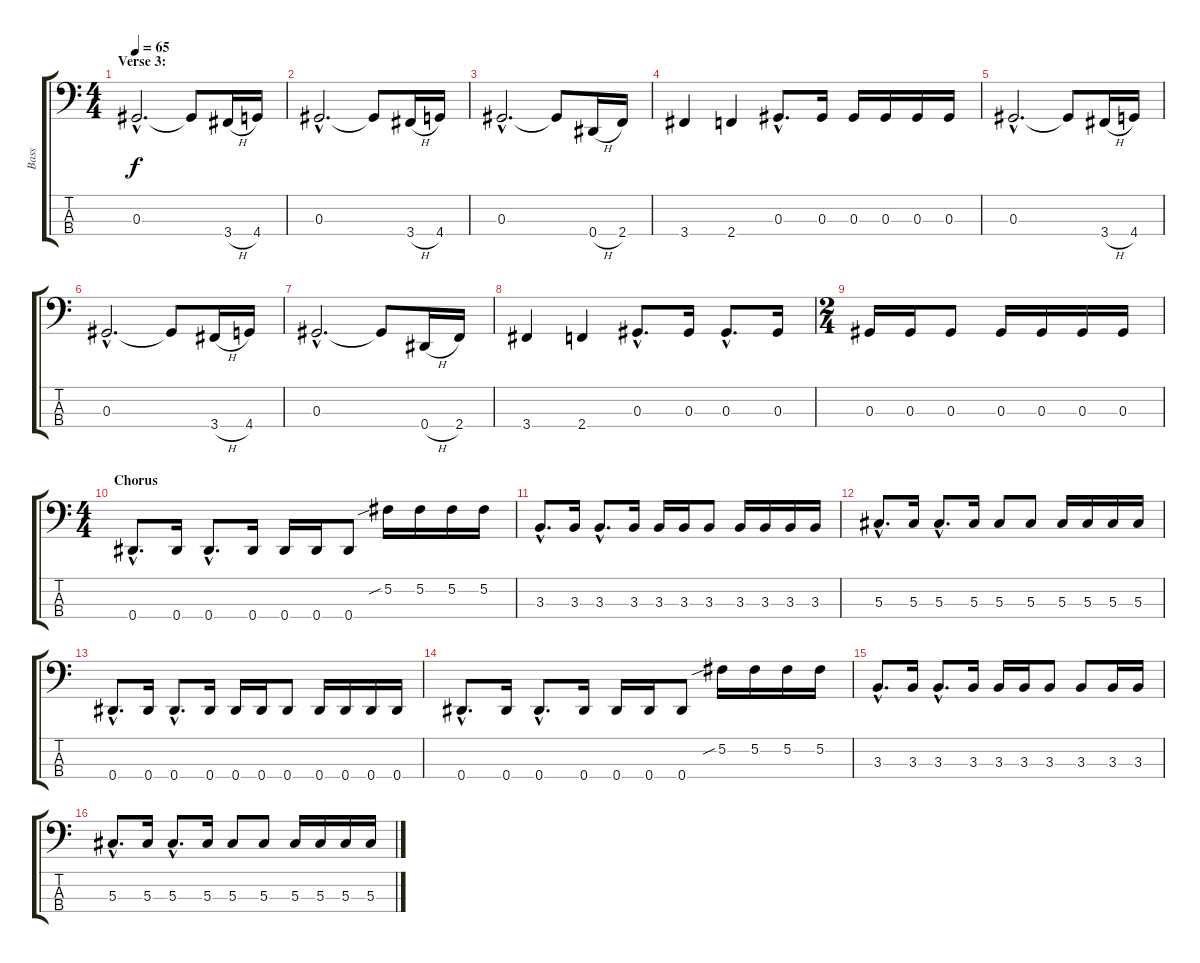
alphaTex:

\track ("Bass" "Bass") {instrument fretlessbass}
\staff {score tabs}
\tuning (Gb2 Db2 Ab1 Eb1) {hide}
\ts (4 4)
\section ("" "Verse 3:")
\tempo 65
\clef f4
\ks c
0.3{hac}.2{d dy f} 0.3{t}.8 3.4{h}.16 4.4.16 |
0.3{hac}.2{d} 0.3{t}.8 3.4{h}.16 4.4.16 |
0.3{hac}.2{d} 0.3{t}.8 0.4{h}.16 2.4.16 |
3.4.4 2.4.4 0.3{hac}.8{d} 0.3.16 0.3.16 0.3.16 0.3.16 0.3.16 |
0.3{hac}.2{d} 0.3{t}.8 3.4{h}.16 4.4.16 |
0.3{hac}.2{d} 0.3{t}.8 3.4{h}.16 4.4.16 |
0.3{hac}.2{d} 0.3{t}.8 0.4{h}.16 2.4.16 |
3.4.4 2.4.4 0.3{hac}.8{d} 0.3.16 0.3{hac}.8{d} 0.3.16 |
\ts (2 4)
0.3.16 0.3.16 0.3.8 0.3.16 0.3.16 0.3.16 0.3.16 |
\ts (4 4)
\section ("" "Chorus")
0.4{hac}.8{d} 0.4.16 0.4{hac}.8{d} 0.4.16 0.4.16 0.4.16 0.4.8 5.2{sib}.16 5.2.16 5.2.16 5.2.16 |
3.3{hac}.8{d} 3.3.16 3.3{hac}.8{d} 3.3.16 3.3.16 3.3.16 3.3.8 3.3.16 3.3.16 3.3.16 3.3.16 |
5.3{hac}.8{d} 5.3.16 5.3{hac}.8{d} 5.3.16 5.3.8 5.3.8 5.3.16 5.3.16 5.3.16 5.3.16 |
0.4{hac}.8{d} 0.4.16 0.4{hac}.8{d} 0.4.16 0.4.16 0.4.16 0.4.8 0.4.16 0.4.16 0.4.16 0.4.16 |
0.4{hac}.8{d} 0.4.16 0.4{hac}.8{d} 0.4.16 0.4.16 0.4.16 0.4.8 5.2{sib}.16 5.2.16 5.2.16 5.2.16 |
3.3{hac}.8{d} 3.3.16 3.3{hac}.8{d} 3.3.16 3.3.16 3.3.16 3.3.8 3.3.8 3.3.16 3.3.16 |
5.3{hac}.8{d} 5.3.16 5.3{hac}.8{d} 5.3.16 5.3.8 5.3.8 5.3.16 5.3.16 5.3.16 5.3.16
